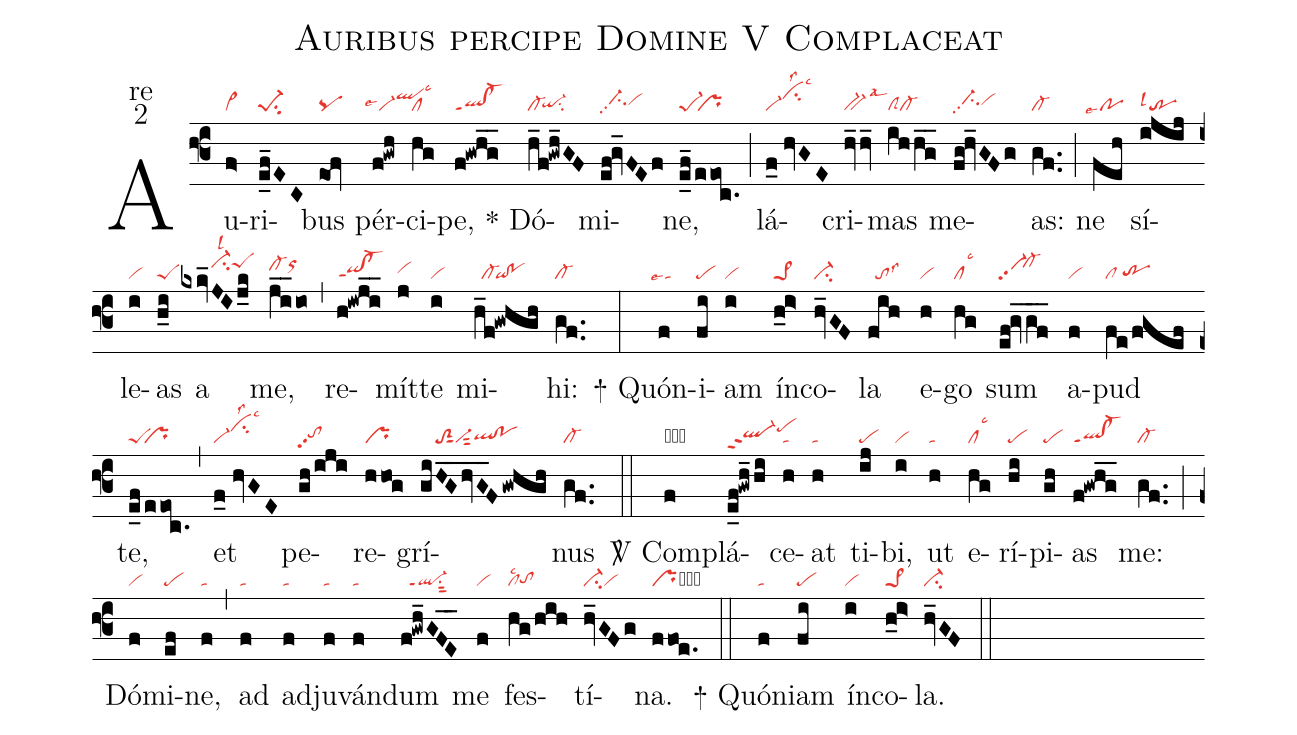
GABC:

name:Auribus percipe Domine V Complaceat;
office-part:re;
mode:2;
nabc-lines:1;
%%
(f3) Au(f>|vi>)ri(e_f_EC|pe-1su2)bus(eof|pq) pér(f!gwh|``vi-lse4qlhj)ci(hg|cllsc3)pe,(f!gwhg__|ql!cl-ppt1) <sp>*</sp> Dó(h_f!gwh_GF|cl-`qi-hgsu2)mi(ef!gv_FEf|//ci-hhpp2vihh)ne,(e_f_/eeoc.|pe-1``pr) (;) lá(f_0//hvGE|vi-cihjlss2lsc3)cri(hv_hv_|bv-lsal3)mas(ihhg__|clScl-) me(fg!hv_GFg|//ci-hhpp2vihh)as:(gf..|cl-) (;) ne(feh|``polse7) sí(ijij|trlsl1)le(i|vi)as(h_i|peS) a(kxkv_JIj_k|////////ci-hjlsl2peShj) me,(ji__io|cl-hiorhj) (,) re(h!iwji__|qihh!cl-hhppt1)mít(j|vihh)te(i|vi) mi(h_f!gwhgh|//cl-`qi!po)hi:(gf..|cl-) (:)

<sp>+</sp> Quón(f|``talse4)i(fi|pe)am(i|vi) ín(h_i>|pe>1)co(hv_GF|ci-)la(fih|//tolss3) e(h|vi)go(hg|cllsc3) sum(ef!gv_gf__|vi-pp2`cl-hj) a(f|vi)pud(fe/fgef|cl/trhg) te,(e_f/eeoc.|peS``pr) (,) et(f_0//hvGE|vi-cihjlss2lsc3) pe(gh/iji|tohhpp2)re(hhog|pr)grí(giHG__hvG__F/gwhgh|////toS2sut1vi-sut2qlhg!pohg)nus(gf..|cl-) (::)

<sp>V/</sp> Com(f|obvi)plá(e_f!gwh_hi|ql-hhppt2pehj)ce(h|ta)at(h|ta) ti(ij|pe)bi,(i|vi) ut(h|ta) e(hg|cllsc3)rí(hi|pe)pi(gh|pe)as(f!gwhg__|ql!cl-ppt1) me:(gf..|cl-) (;) Dó(f|vi)mi(ef|pe)ne,(f|ta) (,) ad(f|ta) ad(f|ta)ju(f|ta)ván(f|ta)dum(f!gwh_GFE__|//ql-ppt1su1sut2) me(f|vi) fes(hg/hih|cllsc2tohg)tí(hv_GFg|ci-vi)na.(ffoe.|prcb) (::)

<sp>+</sp> Quón(f|ta)iam(fi|pe) ín(i|vi)co(h_i>|pe>1)la.(hv_GF|ci-) (::)
